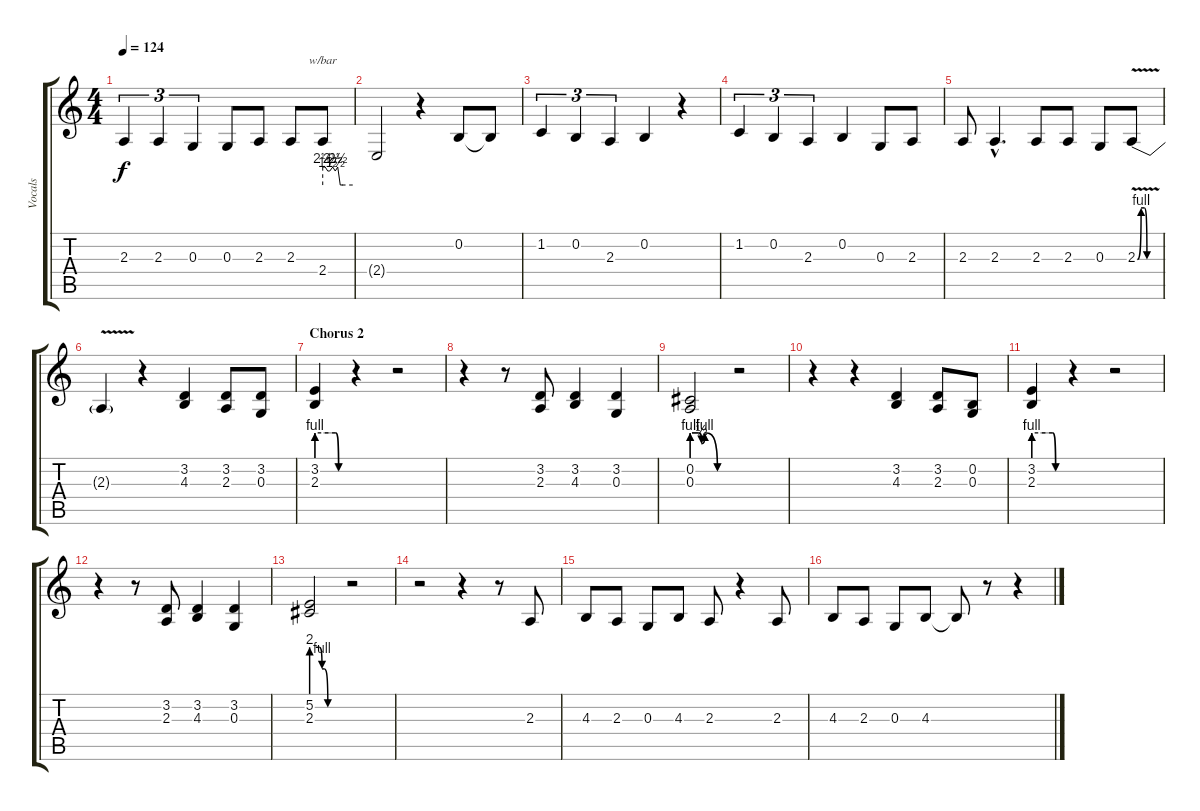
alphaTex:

\track ("Vocals" "Vocals") {instrument lead2sawtooth}
\staff {score tabs}
\tuning (E4 B3 G3 D3 A2 E2) {hide}
\ts (4 4)
\tempo 124
\clef g2
\ks c
2.3.4{tu (3 2) dy f} 2.3.4{tu (3 2)} 0.3.4{tu (3 2)} 0.3.8 2.3.8 2.3.8 2.4.8{tbe (custom default 0 10 5 10 10 6 14 6 20 10 25 6 30 10 35 0 40 0 60 0)} |
2.4{t}.2 r.4 0.2.8 0.2{t}.8 |
1.2.4{tu (3 2)} 0.2.4{tu (3 2)} 2.3.4{tu (3 2)} 0.2.4 r.4 |
1.2.4{tu (3 2)} 0.2.4{tu (3 2)} 2.3.4{tu (3 2)} 0.2.4 0.3.8 2.3.8 |
2.3.8 2.3{hac}.4{d} 2.3.8 2.3.8 0.3.8 2.3{be (custom 0 0 10 4 19 4 26 0 45 0 60 0) v}.8 |
2.3{t}.4 r.4 (3.2 4.3).4 (3.2 2.3).8 (3.2 0.3).8 |
\section ("" "Chorus 2")
(3.2{be (custom 0 4 37 4 43 0 60 0)} 2.3{be (custom 0 4 20 4 30 4 38 4 42 0 60 0)}).4 r.4 r.2 |
r.4 r.8 (3.2 2.3).8 (3.2 4.3).4 (3.2 0.3).4 |
(0.2{be (custom 0 4 10 4 15 2 20 4 40 0 60 0)} 0.3{be (custom 0 4 11 4 15 2 20 4 40 0 60 0)}).2 r.2 |
r.4 r.4 (3.2 4.3).4 (3.2 2.3).8 (0.2 0.3).8 |
(3.2{be (custom 0 4 37 4 43 0 60 0)} 2.3{be (custom 0 4 20 4 30 4 38 4 42 0 60 0)}).4 r.4 r.2 |
r.4 r.8 (3.2 2.3).8 (3.2 4.3).4 (3.2 0.3).4 |
(5.2 2.3{be (custom 0 8 15 8 20 4 24 4 31 0 35 0 45 0 60 0)}).2 r.2 |
r.2 r.4 r.8 2.3.8 |
4.3.8 2.3.8 0.3.8 4.3.8 2.3.8 r.4 2.3.8 |
4.3.8 2.3.8 0.3.8 4.3.8 4.3{t}.8 r.8 r.4
